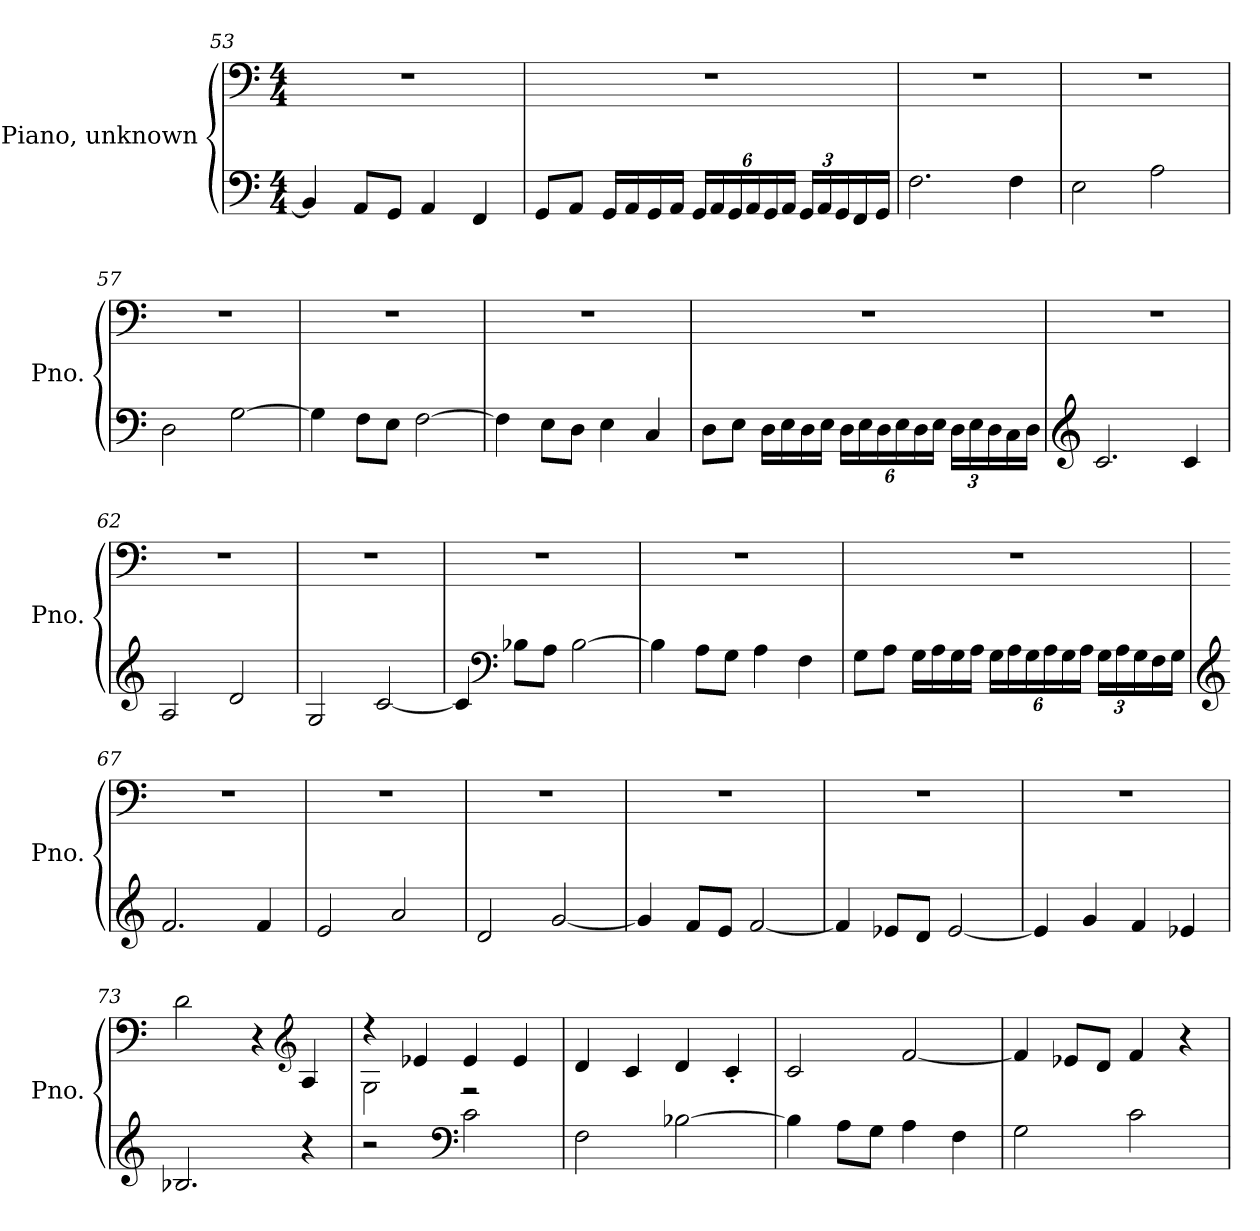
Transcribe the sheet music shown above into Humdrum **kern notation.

**kern	**kern
*part1	*part1
*staff2	*staff1
*I"Piano, unknown	*
*I'Pno.	*
*clefF4	*clefF4
*k[]	*k[]
*M4/4	*M4/4
=53	=53
4BB-/]	1r
8AA/L	.
8GG/J	.
4AA/	.
4FF/	.
!!LO:LB:g=z
=54	=54
8GG/L	1r
8AA/J	.
16GG/LL	.
16AA/	.
16GG/	.
16AA/JJ	.
*Xbrackettup	*
24GG/LL	.
24AA/	.
24GG/	.
24AA/	.
24GG/	.
24AA/JJ	.
24GG/LL	.
24AA/	.
24GG/	.
16FF/	.
16GG/JJ	.
=55	=55
2.F\	1r
4F\	.
=56	=56
2E\	1r
2A\	.
=57	=57
2D\	1r
[2G\	.
=58	=58
4G\]	1r
8F\L	.
8E\J	.
[2F\	.
=59	=59
4F\]	1r
8E\L	.
8D\J	.
4E\	.
4C/	.
!!LO:LB:g=z
=60	=60
8D\L	1r
8E\J	.
16D\LL	.
16E\	.
16D\	.
16E\JJ	.
24D\LL	.
24E\	.
24D\	.
24E\	.
24D\	.
24E\JJ	.
24D\LL	.
24E\	.
24D\	.
16C\	.
16D\JJ	.
=61	=61
*clefG2	*
2.c/	1r
4c/	.
=62	=62
2A/	1r
2d/	.
=63	=63
2G/	1r
[2c/	.
=64	=64
4c/]	1r
*clefF4	*
8B-X\L	.
8A\J	.
[2B-\	.
=65	=65
4B-\]	1r
8A\L	.
8G\J	.
4A\	.
4F\	.
!!LO:LB:g=z
=66	=66
8G\L	1r
8A\J	.
16G\LL	.
16A\	.
16G\	.
16A\JJ	.
24G\LL	.
24A\	.
24G\	.
24A\	.
24G\	.
24A\JJ	.
24G\LL	.
24A\	.
24G\	.
16F\	.
16G\JJ	.
=67	=67
*clefG2	*
2.f/	1r
4f/	.
=68	=68
2e/	1r
2a/	.
=69	=69
2d/	1r
[2g/	.
=70	=70
4g/]	1r
8f/L	.
8e/J	.
[2f/	.
=71	=71
4f/]	1r
8e-X/L	.
8d/J	.
[2e-/	.
=72	=72
4e-/]	1r
4g/	.
4f/	.
4e-X/	.
!!LO:LB:g=z
=73	=73
2.B-X/	2d\
.	4r
*	*clefG2
4r	4A/
=74	=74
*	*^
2r	4r	2G\
.	4e-X/	.
*clefF4	*	*
2c\	4e-/	2r
.	4e-/	.
*	*v	*v
=75	=75
2F\	4d/
.	4c/
[2B-X\	4d/
.	4c'/
=76	=76
4B-\]	2c/
8A\L	.
8G\J	.
4A\	[2f/
4F\	.
=77	=77
2G\	4f/]
.	8e-X/L
.	8d/J
2c\	4f/
.	4r
=	=
*-	*-
